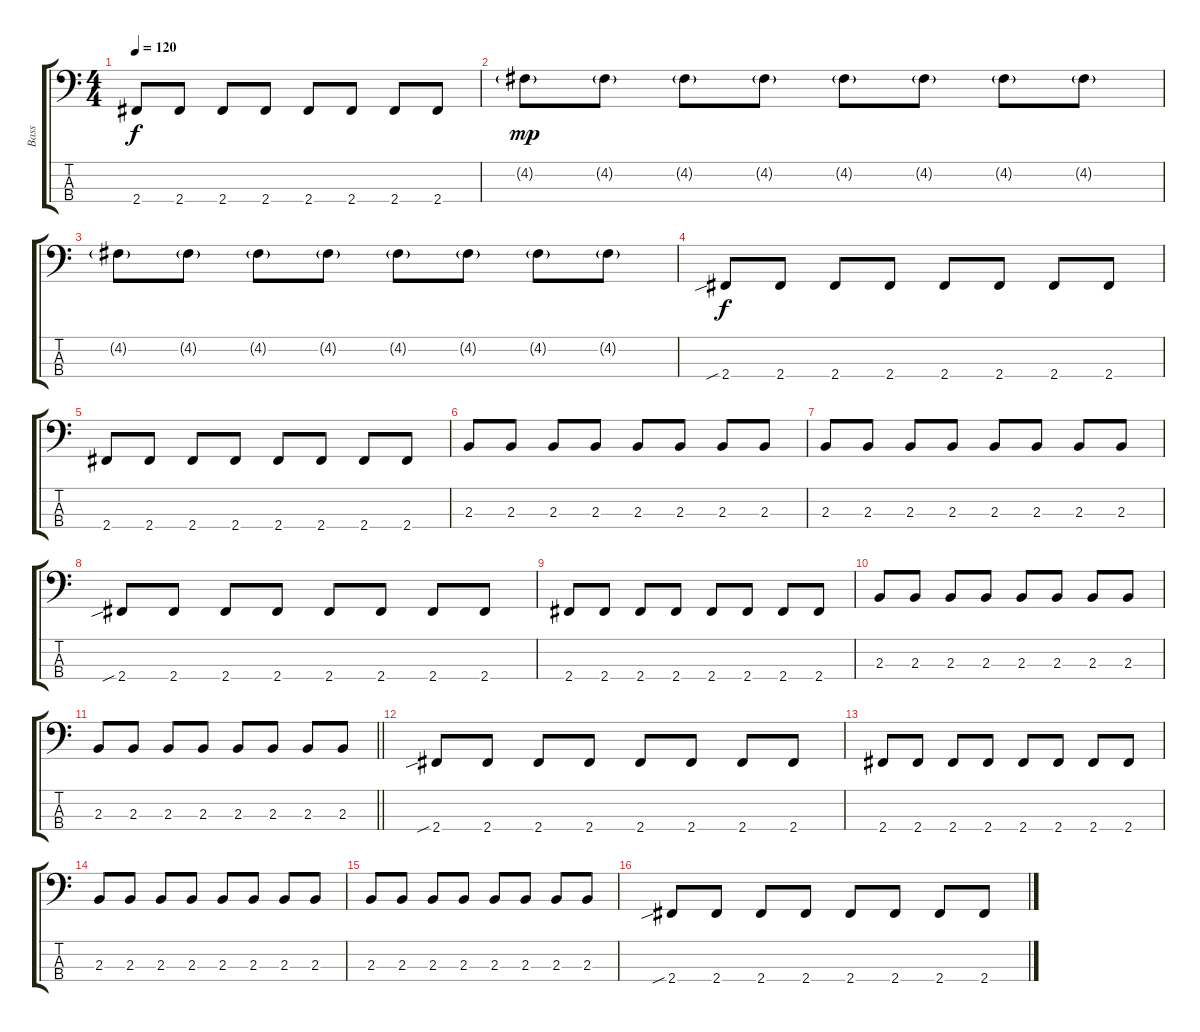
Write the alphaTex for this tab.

\track ("Bass" "Bass") {instrument electricbassfinger}
\staff {score tabs}
\tuning (G2 D2 A1 E1) {hide}
\ts (4 4)
\tempo 120
\clef f4
\ks c
2.4.8{dy f} 2.4.8 2.4.8 2.4.8 2.4.8 2.4.8 2.4.8 2.4.8 |
4.2{g}.8{dy mp} 4.2{g}.8 4.2{g}.8 4.2{g}.8 4.2{g}.8 4.2{g}.8 4.2{g}.8 4.2{g}.8 |
4.2{g}.8 4.2{g}.8 4.2{g}.8 4.2{g}.8 4.2{g}.8 4.2{g}.8 4.2{g}.8 4.2{g}.8 |
2.4{sib}.8{dy f} 2.4.8 2.4.8 2.4.8 2.4.8 2.4.8 2.4.8 2.4.8 |
2.4.8 2.4.8 2.4.8 2.4.8 2.4.8 2.4.8 2.4.8 2.4.8 |
2.3.8 2.3.8 2.3.8 2.3.8 2.3.8 2.3.8 2.3.8 2.3.8 |
2.3.8 2.3.8 2.3.8 2.3.8 2.3.8 2.3.8 2.3.8 2.3.8 |
2.4{sib}.8 2.4.8 2.4.8 2.4.8 2.4.8 2.4.8 2.4.8 2.4.8 |
2.4.8 2.4.8 2.4.8 2.4.8 2.4.8 2.4.8 2.4.8 2.4.8 |
2.3.8 2.3.8 2.3.8 2.3.8 2.3.8 2.3.8 2.3.8 2.3.8 |
\barLineRight lightlight
2.3.8 2.3.8 2.3.8 2.3.8 2.3.8 2.3.8 2.3.8 2.3.8 |
2.4{sib}.8 2.4.8 2.4.8 2.4.8 2.4.8 2.4.8 2.4.8 2.4.8 |
2.4.8 2.4.8 2.4.8 2.4.8 2.4.8 2.4.8 2.4.8 2.4.8 |
2.3.8 2.3.8 2.3.8 2.3.8 2.3.8 2.3.8 2.3.8 2.3.8 |
2.3.8 2.3.8 2.3.8 2.3.8 2.3.8 2.3.8 2.3.8 2.3.8 |
2.4{sib}.8 2.4.8 2.4.8 2.4.8 2.4.8 2.4.8 2.4.8 2.4.8
